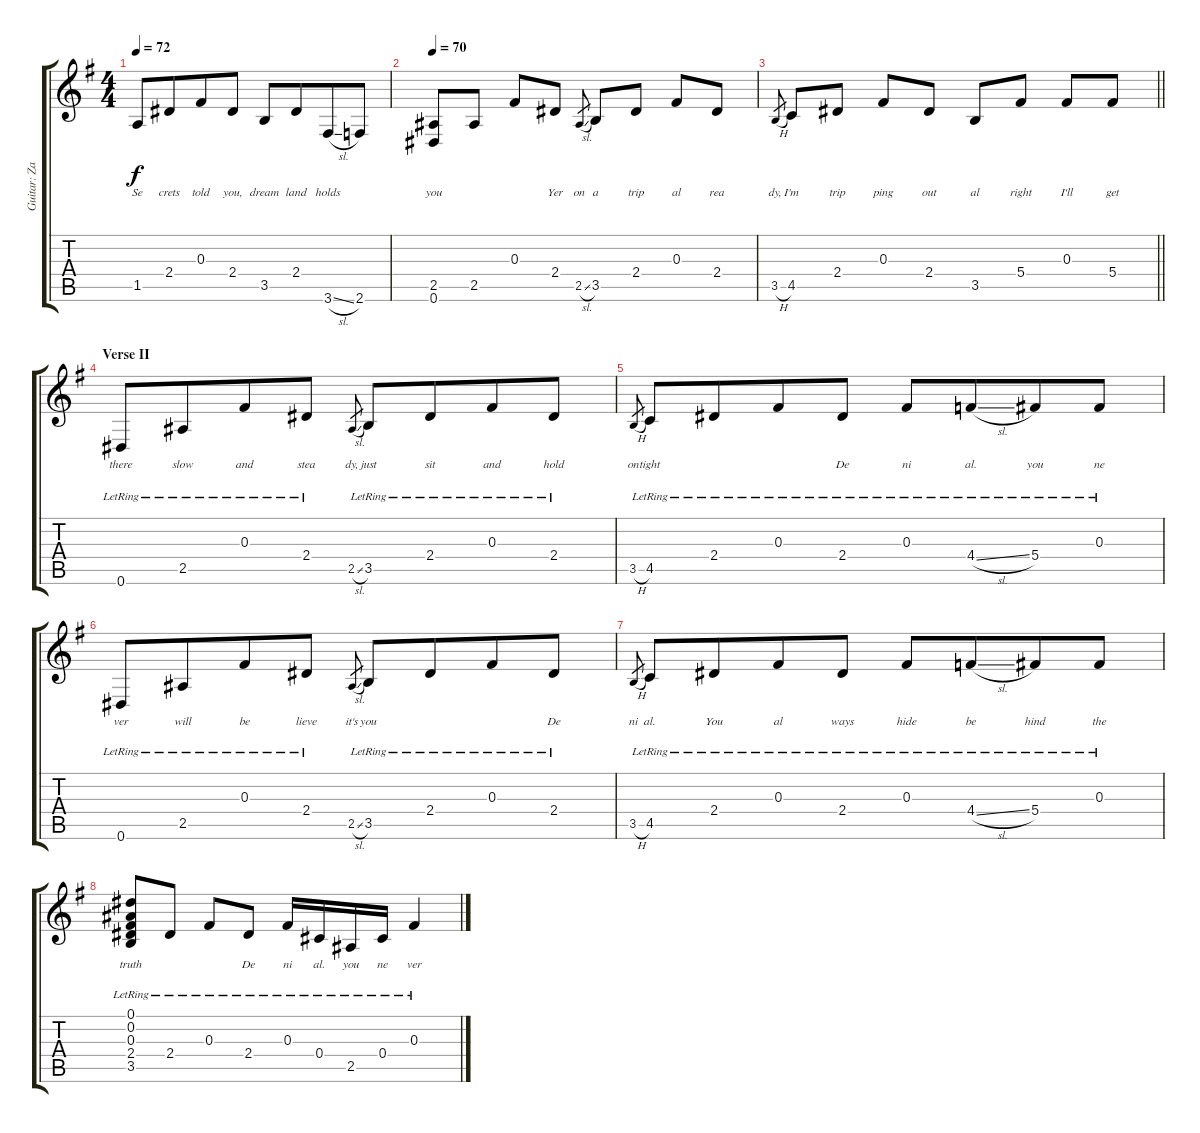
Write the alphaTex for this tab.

\track ("Guitar: Zakk" "Guitar: Za") {instrument overdrivenguitar}
\staff {score tabs}
\tuning (Eb4 Bb3 Gb3 Db3 Ab2 Eb2) {hide}
\ts (4 4)
\tempo 72
\clef g2
\ks g
1.5.8{lyrics (0 "Se") lyrics (1 "") lyrics (2 "") lyrics (3 "") lyrics (4 "") dy f beam merge} 2.4.8{lyrics (0 "crets") lyrics (1 "") lyrics (2 "") lyrics (3 "") lyrics (4 "") beam merge} 0.3.8{lyrics (0 "told") lyrics (1 "") lyrics (2 "") lyrics (3 "") lyrics (4 "") beam merge} 2.4.8{lyrics (0 "you,") lyrics (1 "") lyrics (2 "") lyrics (3 "") lyrics (4 "")} 3.5.8{lyrics (0 "dream") lyrics (1 "") lyrics (2 "") lyrics (3 "") lyrics (4 "") beam merge} 2.4.8{lyrics (0 "land") lyrics (1 "") lyrics (2 "") lyrics (3 "") lyrics (4 "") beam merge} 3.6{sl}.8{lyrics (0 "holds") lyrics (1 "") lyrics (2 "") lyrics (3 "") lyrics (4 "") beam merge} 2.6.8{lyrics (0 "") lyrics (1 "") lyrics (2 "") lyrics (3 "") lyrics (4 "")} |
\tempo 70
(2.5 0.6).8{lyrics (0 "you") lyrics (1 "") lyrics (2 "") lyrics (3 "") lyrics (4 "")} 2.5.8{lyrics (0 "") lyrics (1 "") lyrics (2 "") lyrics (3 "") lyrics (4 "")} 0.3.8{lyrics (0 "") lyrics (1 "") lyrics (2 "") lyrics (3 "") lyrics (4 "")} 2.4.8{lyrics (0 "Yer") lyrics (1 "") lyrics (2 "") lyrics (3 "") lyrics (4 "")} 2.5{sl}.8{lyrics (0 "on") lyrics (1 "") lyrics (2 "") lyrics (3 "") lyrics (4 "") gr} 3.5.8{lyrics (0 "a") lyrics (1 "") lyrics (2 "") lyrics (3 "") lyrics (4 "")} 2.4.8{lyrics (0 "trip") lyrics (1 "") lyrics (2 "") lyrics (3 "") lyrics (4 "")} 0.3.8{lyrics (0 "al") lyrics (1 "") lyrics (2 "") lyrics (3 "") lyrics (4 "")} 2.4.8{lyrics (0 "rea") lyrics (1 "") lyrics (2 "") lyrics (3 "") lyrics (4 "")} |
\barLineRight lightlight
3.5{h}.8{lyrics (0 "dy,") lyrics (1 "") lyrics (2 "") lyrics (3 "") lyrics (4 "") gr} 4.5.8{lyrics (0 "I'm") lyrics (1 "") lyrics (2 "") lyrics (3 "") lyrics (4 "")} 2.4.8{lyrics (0 "trip") lyrics (1 "") lyrics (2 "") lyrics (3 "") lyrics (4 "")} 0.3.8{lyrics (0 "ping") lyrics (1 "") lyrics (2 "") lyrics (3 "") lyrics (4 "")} 2.4.8{lyrics (0 "out") lyrics (1 "") lyrics (2 "") lyrics (3 "") lyrics (4 "")} 3.5.8{lyrics (0 "al") lyrics (1 "") lyrics (2 "") lyrics (3 "") lyrics (4 "")} 5.4.8{lyrics (0 "right") lyrics (1 "") lyrics (2 "") lyrics (3 "") lyrics (4 "")} 0.3.8{lyrics (0 "I'll") lyrics (1 "") lyrics (2 "") lyrics (3 "") lyrics (4 "")} 5.4.8{lyrics (0 "get") lyrics (1 "") lyrics (2 "") lyrics (3 "") lyrics (4 "")} |
\section ("" "Verse II")
0.6{lr}.8{lyrics (0 "there") lyrics (1 "") lyrics (2 "") lyrics (3 "") lyrics (4 "") instrument overdrivenguitar} 2.5{lr}.8{lyrics (0 "slow") lyrics (1 "") lyrics (2 "") lyrics (3 "") lyrics (4 "") beam merge} 0.3{lr}.8{lyrics (0 "and") lyrics (1 "") lyrics (2 "") lyrics (3 "") lyrics (4 "")} 2.4{lr}.8{lyrics (0 "stea") lyrics (1 "") lyrics (2 "") lyrics (3 "") lyrics (4 "")} 2.5{sl}.8{lyrics (0 "dy,") lyrics (1 "") lyrics (2 "") lyrics (3 "") lyrics (4 "") gr} 3.5{lr}.8{lyrics (0 "just") lyrics (1 "") lyrics (2 "") lyrics (3 "") lyrics (4 "")} 2.4{lr}.8{lyrics (0 "sit") lyrics (1 "") lyrics (2 "") lyrics (3 "") lyrics (4 "") beam merge} 0.3{lr}.8{lyrics (0 "and") lyrics (1 "") lyrics (2 "") lyrics (3 "") lyrics (4 "")} 2.4{lr}.8{lyrics (0 "hold") lyrics (1 "") lyrics (2 "") lyrics (3 "") lyrics (4 "")} |
3.5{h}.8{lyrics (0 "on") lyrics (1 "") lyrics (2 "") lyrics (3 "") lyrics (4 "") gr} 4.5{lr}.8{lyrics (0 "tight") lyrics (1 "") lyrics (2 "") lyrics (3 "") lyrics (4 "")} 2.4{lr}.8{lyrics (0 "") lyrics (1 "") lyrics (2 "") lyrics (3 "") lyrics (4 "") beam merge} 0.3{lr}.8{lyrics (0 "") lyrics (1 "") lyrics (2 "") lyrics (3 "") lyrics (4 "")} 2.4{lr}.8{lyrics (0 "De") lyrics (1 "") lyrics (2 "") lyrics (3 "") lyrics (4 "")} 0.3{lr}.8{lyrics (0 "ni") lyrics (1 "") lyrics (2 "") lyrics (3 "") lyrics (4 "")} 4.4{sl lr}.8{lyrics (0 "al.") lyrics (1 "") lyrics (2 "") lyrics (3 "") lyrics (4 "") beam merge} 5.4{lr}.8{lyrics (0 "you") lyrics (1 "") lyrics (2 "") lyrics (3 "") lyrics (4 "")} 0.3{lr}.8{lyrics (0 "ne") lyrics (1 "") lyrics (2 "") lyrics (3 "") lyrics (4 "")} |
0.6{lr}.8{lyrics (0 "ver") lyrics (1 "") lyrics (2 "") lyrics (3 "") lyrics (4 "")} 2.5{lr}.8{lyrics (0 "will") lyrics (1 "") lyrics (2 "") lyrics (3 "") lyrics (4 "") beam merge} 0.3{lr}.8{lyrics (0 "be") lyrics (1 "") lyrics (2 "") lyrics (3 "") lyrics (4 "")} 2.4{lr}.8{lyrics (0 "lieve") lyrics (1 "") lyrics (2 "") lyrics (3 "") lyrics (4 "")} 2.5{sl}.8{lyrics (0 "it's") lyrics (1 "") lyrics (2 "") lyrics (3 "") lyrics (4 "") gr} 3.5{lr}.8{lyrics (0 "you") lyrics (1 "") lyrics (2 "") lyrics (3 "") lyrics (4 "")} 2.4{lr}.8{lyrics (0 "") lyrics (1 "") lyrics (2 "") lyrics (3 "") lyrics (4 "") beam merge} 0.3{lr}.8{lyrics (0 "") lyrics (1 "") lyrics (2 "") lyrics (3 "") lyrics (4 "")} 2.4{lr}.8{lyrics (0 "De") lyrics (1 "") lyrics (2 "") lyrics (3 "") lyrics (4 "")} |
3.5{h}.8{lyrics (0 "ni") lyrics (1 "") lyrics (2 "") lyrics (3 "") lyrics (4 "") gr} 4.5{lr}.8{lyrics (0 "al.") lyrics (1 "") lyrics (2 "") lyrics (3 "") lyrics (4 "")} 2.4{lr}.8{lyrics (0 "You") lyrics (1 "") lyrics (2 "") lyrics (3 "") lyrics (4 "") beam merge} 0.3{lr}.8{lyrics (0 "al") lyrics (1 "") lyrics (2 "") lyrics (3 "") lyrics (4 "")} 2.4{lr}.8{lyrics (0 "ways") lyrics (1 "") lyrics (2 "") lyrics (3 "") lyrics (4 "")} 0.3{lr}.8{lyrics (0 "hide") lyrics (1 "") lyrics (2 "") lyrics (3 "") lyrics (4 "")} 4.4{sl lr}.8{lyrics (0 "be") lyrics (1 "") lyrics (2 "") lyrics (3 "") lyrics (4 "") beam merge} 5.4{lr}.8{lyrics (0 "hind") lyrics (1 "") lyrics (2 "") lyrics (3 "") lyrics (4 "")} 0.3{lr}.8{lyrics (0 "the") lyrics (1 "") lyrics (2 "") lyrics (3 "") lyrics (4 "")} |
(0.1{lr} 0.2{lr} 0.3{lr} 2.4{lr} 3.5{lr}).8{lyrics (0 "truth") lyrics (1 "") lyrics (2 "") lyrics (3 "") lyrics (4 "")} 2.4{lr}.8{lyrics (0 "") lyrics (1 "") lyrics (2 "") lyrics (3 "") lyrics (4 "")} 0.3{lr}.8{lyrics (0 "") lyrics (1 "") lyrics (2 "") lyrics (3 "") lyrics (4 "")} 2.4{lr}.8{lyrics (0 "De") lyrics (1 "") lyrics (2 "") lyrics (3 "") lyrics (4 "")} 0.3{lr}.16{lyrics (0 "ni") lyrics (1 "") lyrics (2 "") lyrics (3 "") lyrics (4 "")} 0.4{lr}.16{lyrics (0 "al.") lyrics (1 "") lyrics (2 "") lyrics (3 "") lyrics (4 "")} 2.5{lr}.16{lyrics (0 "you") lyrics (1 "") lyrics (2 "") lyrics (3 "") lyrics (4 "")} 0.4{lr}.16{lyrics (0 "ne") lyrics (1 "") lyrics (2 "") lyrics (3 "") lyrics (4 "")} 0.3{lr}.4{lyrics (0 "ver") lyrics (1 "") lyrics (2 "") lyrics (3 "") lyrics (4 "")}
